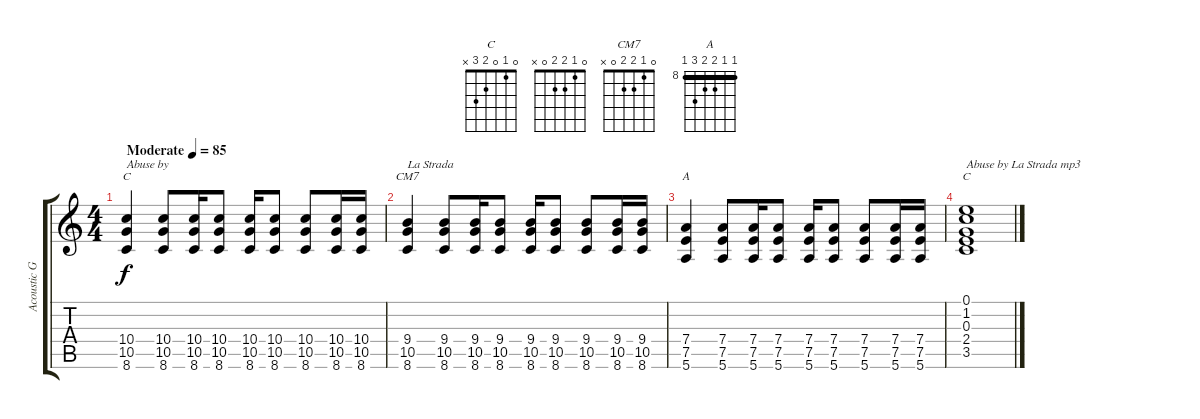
\track ("Acoustic Guitar" "Acoustic G") {instrument acousticguitarsteel}
\staff {score tabs}
\tuning (E4 B3 G3 D3 A2 E2) {hide}
\chord ("C" 0 1 2 2 0 x)
\chord (" " 0 1 2 2 0 x)
\chord ("CM7" 0 1 2 2 0 x)
\chord ("A" 8 8 9 9 10 8) {firstfret 8 barre 8}
\chord ("C" 0 1 0 2 3 x)
\ts (4 4)
\tempo (85 "Moderate")
\clef g2
\ks c
(10.4 10.5 8.6).4{ch "C" txt "Abuse by" dy f instrument acousticguitarsteel} (10.4 10.5 8.6).8{ch " "} (10.4 10.5 8.6).16 (10.4 10.5 8.6).8 (10.4 10.5 8.6).16 (10.4 10.5 8.6).8 (10.4 10.5 8.6).8 (10.4 10.5 8.6).16{txt ""} (10.4 10.5 8.6).16 |
(9.4 10.5 8.6).4{ch "CM7" txt "La Strada"} (9.4 10.5 8.6).8 (9.4 10.5 8.6).16 (9.4 10.5 8.6).8 (9.4 10.5 8.6).16 (9.4 10.5 8.6).8 (9.4 10.5 8.6).8 (9.4 10.5 8.6).16 (9.4 10.5 8.6).16 |
(7.4 7.5 5.6).4{ch "A" txt ""} (7.4 7.5 5.6).8 (7.4 7.5 5.6).16 (7.4 7.5 5.6).8 (7.4 7.5 5.6).16 (7.4 7.5 5.6).8 (7.4 7.5 5.6).8 (7.4 7.5 5.6).16 (7.4 7.5 5.6).16 |
(0.1 1.2 0.3 2.4 3.5).1{ch "C" txt "Abuse by La Strada mp3"}
